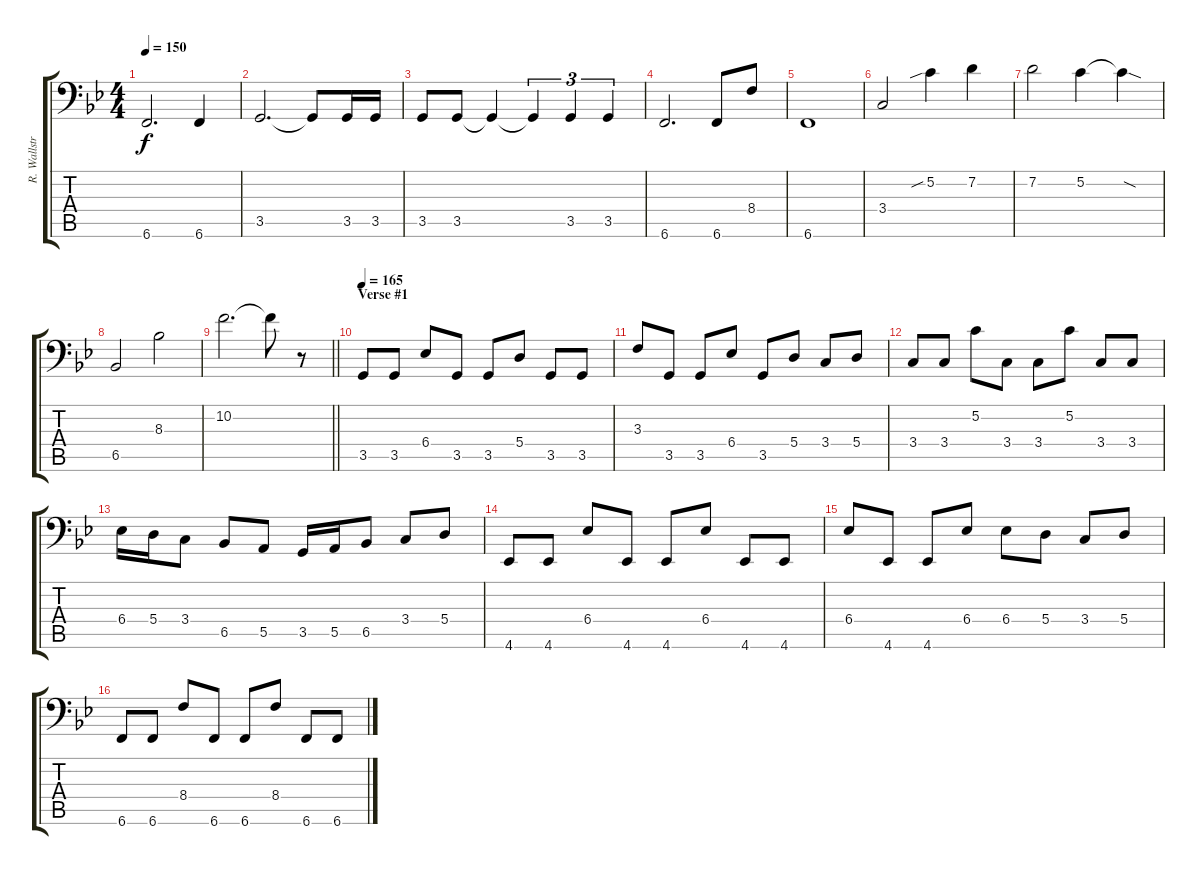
\track ("R. Wallström (Bass)" "R. Wallstr") {instrument electricbassfinger}
\staff {score tabs}
\tuning (C3 G2 D2 A1 E1 B0) {hide}
\ts (4 4)
\tempo 150
\clef f4
\ks gminor
6.6.2{d dy f} 6.6.4 |
3.5.2{d} 3.5{t}.8 3.5.16 3.5.16 |
3.5.8 3.5.8 3.5{t}.4 3.5{t}.4{tu (3 2)} 3.5.4{tu (3 2)} 3.5.4{tu (3 2)} |
6.6.2{d} 6.6.8 8.4.8 |
6.6.1 |
3.4.2 5.2{sib}.4 7.2.4 |
7.2.2 5.2.4 5.2{sod t}.4 |
6.5.2 8.3.2 |
\barLineRight lightlight
10.2.2{d} 10.2{t}.8 r.8 |
\section ("" "Verse #1")
\tempo 165
3.5.8 3.5.8 6.4.8 3.5.8 3.5.8 5.4.8 3.5.8 3.5.8 |
3.3.8 3.5.8 3.5.8 6.4.8 3.5.8 5.4.8 3.4.8 5.4.8 |
3.4.8 3.4.8 5.2.8 3.4.8 3.4.8 5.2.8 3.4.8 3.4.8 |
6.4.16 5.4.16 3.4.8 6.5.8 5.5.8 3.5.16 5.5.16 6.5.8 3.4.8 5.4.8 |
4.6.8 4.6.8 6.4.8 4.6.8 4.6.8 6.4.8 4.6.8 4.6.8 |
6.4.8 4.6.8 4.6.8 6.4.8 6.4.8 5.4.8 3.4.8 5.4.8 |
6.6.8 6.6.8 8.4.8 6.6.8 6.6.8 8.4.8 6.6.8 6.6.8
